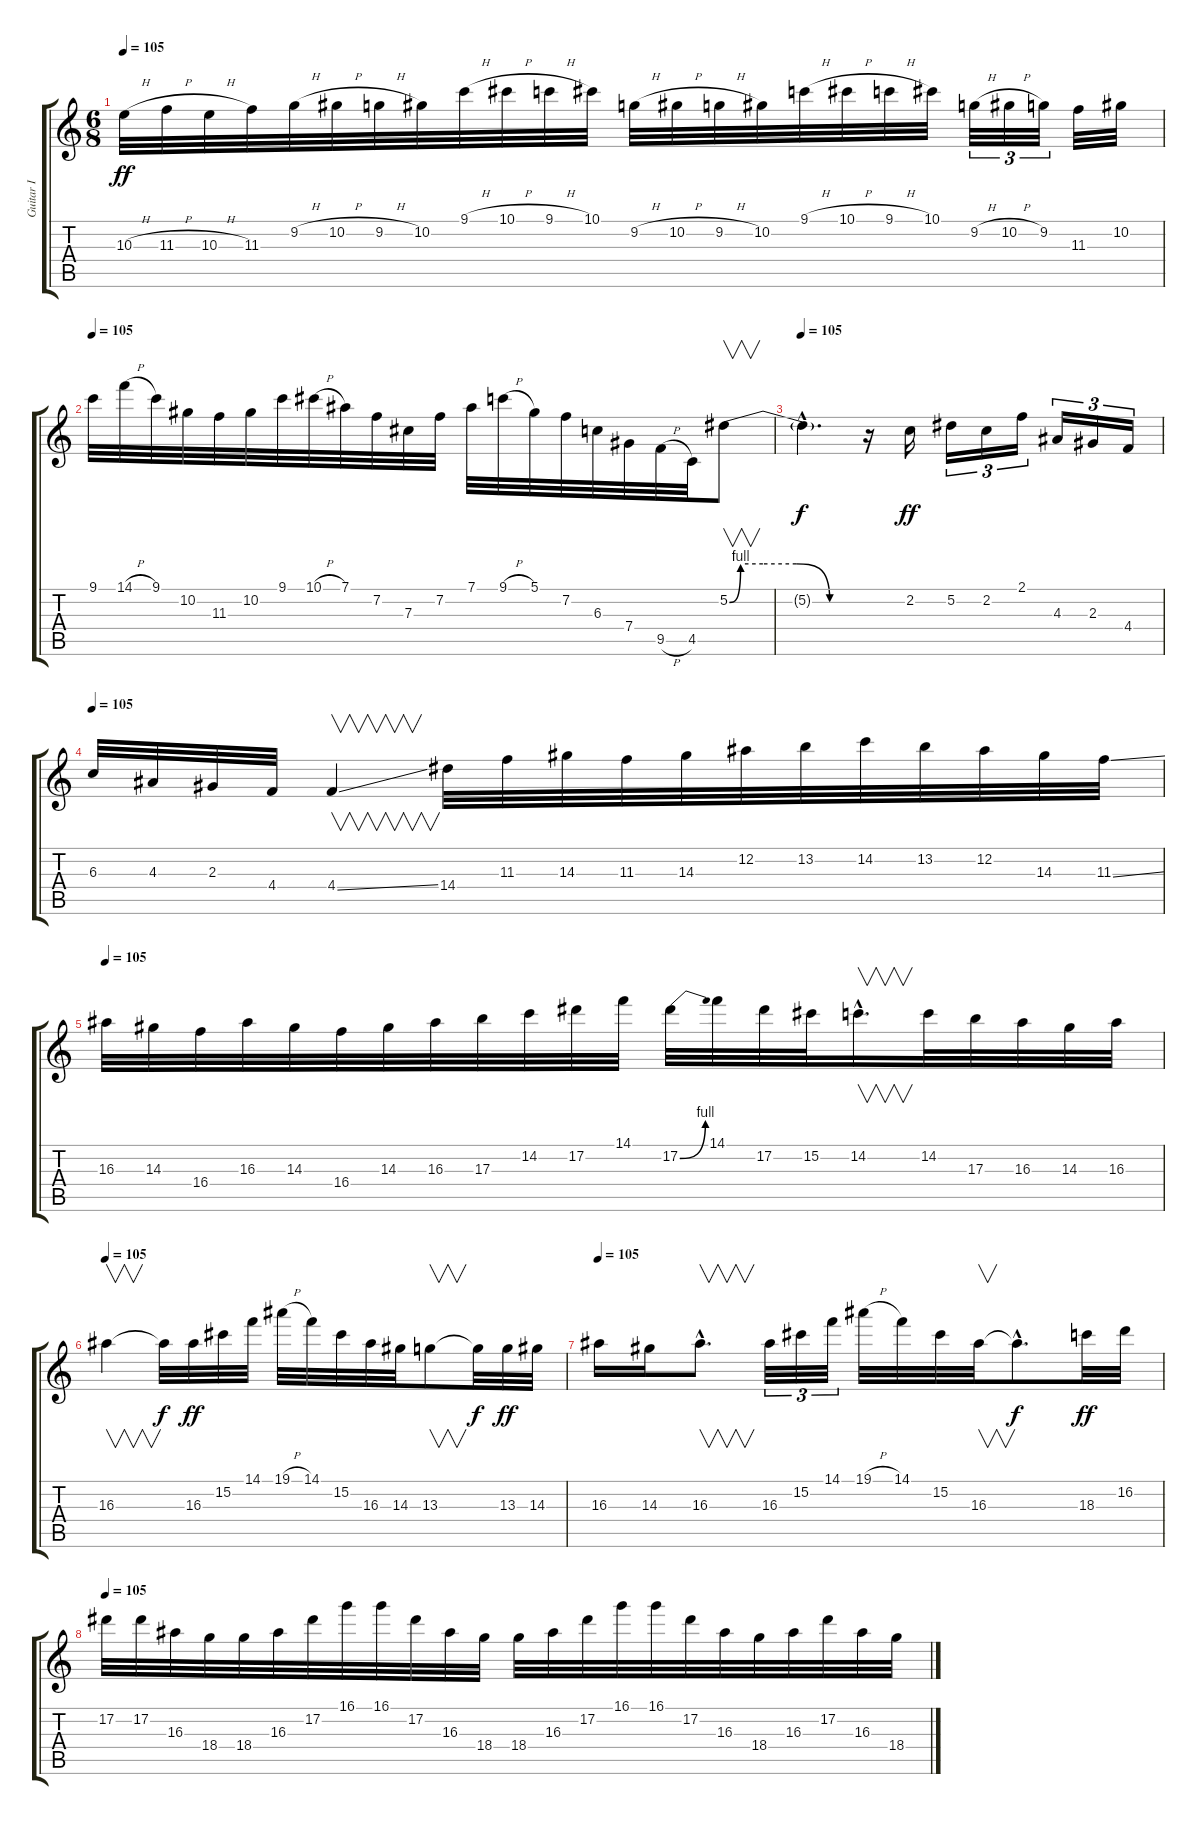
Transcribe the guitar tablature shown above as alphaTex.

\track ("Guitar I" "Guitar I") {instrument distortionguitar}
\staff {score tabs}
\tuning (Eb4 Bb3 Gb3 Db3 Ab2 Eb2) {hide}
\ts (6 8)
\tempo 105
\clef g2
\ks c
10.3{h}.32{dy ff} 11.3{h}.32 10.3{h}.32 11.3.32 9.2{h}.32 10.2{h}.32 9.2{h}.32 10.2.32 9.1{h}.32 10.1{h}.32 9.1{h}.32 10.1.32 9.2{h}.32 10.2{h}.32 9.2{h}.32 10.2.32 9.1{h}.32 10.1{h}.32 9.1{h}.32 10.1.32 9.2{h}.32{tu (3 2)} 10.2{h}.32{tu (3 2)} 9.2.32{tu (3 2)} 11.3.32 10.2.32 |
\tempo 105
9.1.32 14.1{h}.32 9.1.32 10.2.32 11.3.32 10.2.32 9.1.32 10.1{h}.32 7.1.32 7.2.32 7.3.32 7.2.32 7.1.32 9.1{h}.32 5.1.32 7.2.32 6.3.32 7.4.32 9.5{h}.32 4.5.32 5.2{be (custom 0 0 5 4 15 4 30 4 45 0 60 0)}.8{v} |
\tempo 105
5.2{hac t}.4{d dy f} r.16 2.2.16{dy ff} 5.2.16{tu (3 2)} 2.2.16{tu (3 2)} 2.1.16{tu (3 2)} 4.3.16{tu (3 2)} 2.3.16{tu (3 2)} 4.4.16{tu (3 2)} |
\tempo 105
6.3.32 4.3.32 2.3.32 4.4.32 4.4{ss}.4{v} 14.4.32 11.3.32 14.3.32 11.3.32 14.3.32 12.2.32 13.2.32 14.2.32 13.2.32 12.2.32 14.3.32 11.3{ss}.32 |
\tempo 105
16.3.32 14.3.32 16.4.32 16.3.32 14.3.32 16.4.32 14.3.32 16.3.32 17.3.32 14.2.32 17.2.32 14.1.32 17.2{be (bend 0 0 60 4)}.32 14.1.32 17.2.32 15.2.32 14.2{hac}.16{v d} 14.2.32 17.3.32 16.3.32 14.3.32 16.3.32 |
\tempo 105
16.3.4{v} 16.3{t}.32{dy f} 16.3.32{dy ff} 15.2.32 14.1.32 19.1{h}.32 14.1.32 15.2.32 16.3.32 14.3.32 13.3.8{v} 13.3{t}.32{dy f} 13.3.32{dy ff} 14.3.32 |
\tempo 105
16.3.16 14.3.16 16.3{hac}.8{v d} 16.3.32{tu (3 2)} 15.2.32{tu (3 2)} 14.1.32{tu (3 2)} 19.1{h}.32 14.1.32 15.2.32 16.3.32{v} 16.3{hac t}.8{d dy f} 18.3.32{dy ff} 16.2.32 |
\tempo 105
17.2.32 17.2.32 16.3.32 18.4.32 18.4.32 16.3.32 17.2.32 16.1.32 16.1.32 17.2.32 16.3.32 18.4.32 18.4.32 16.3.32 17.2.32 16.1.32 16.1.32 17.2.32 16.3.32 18.4.32 16.3.32 17.2.32 16.3.32 18.4.32
